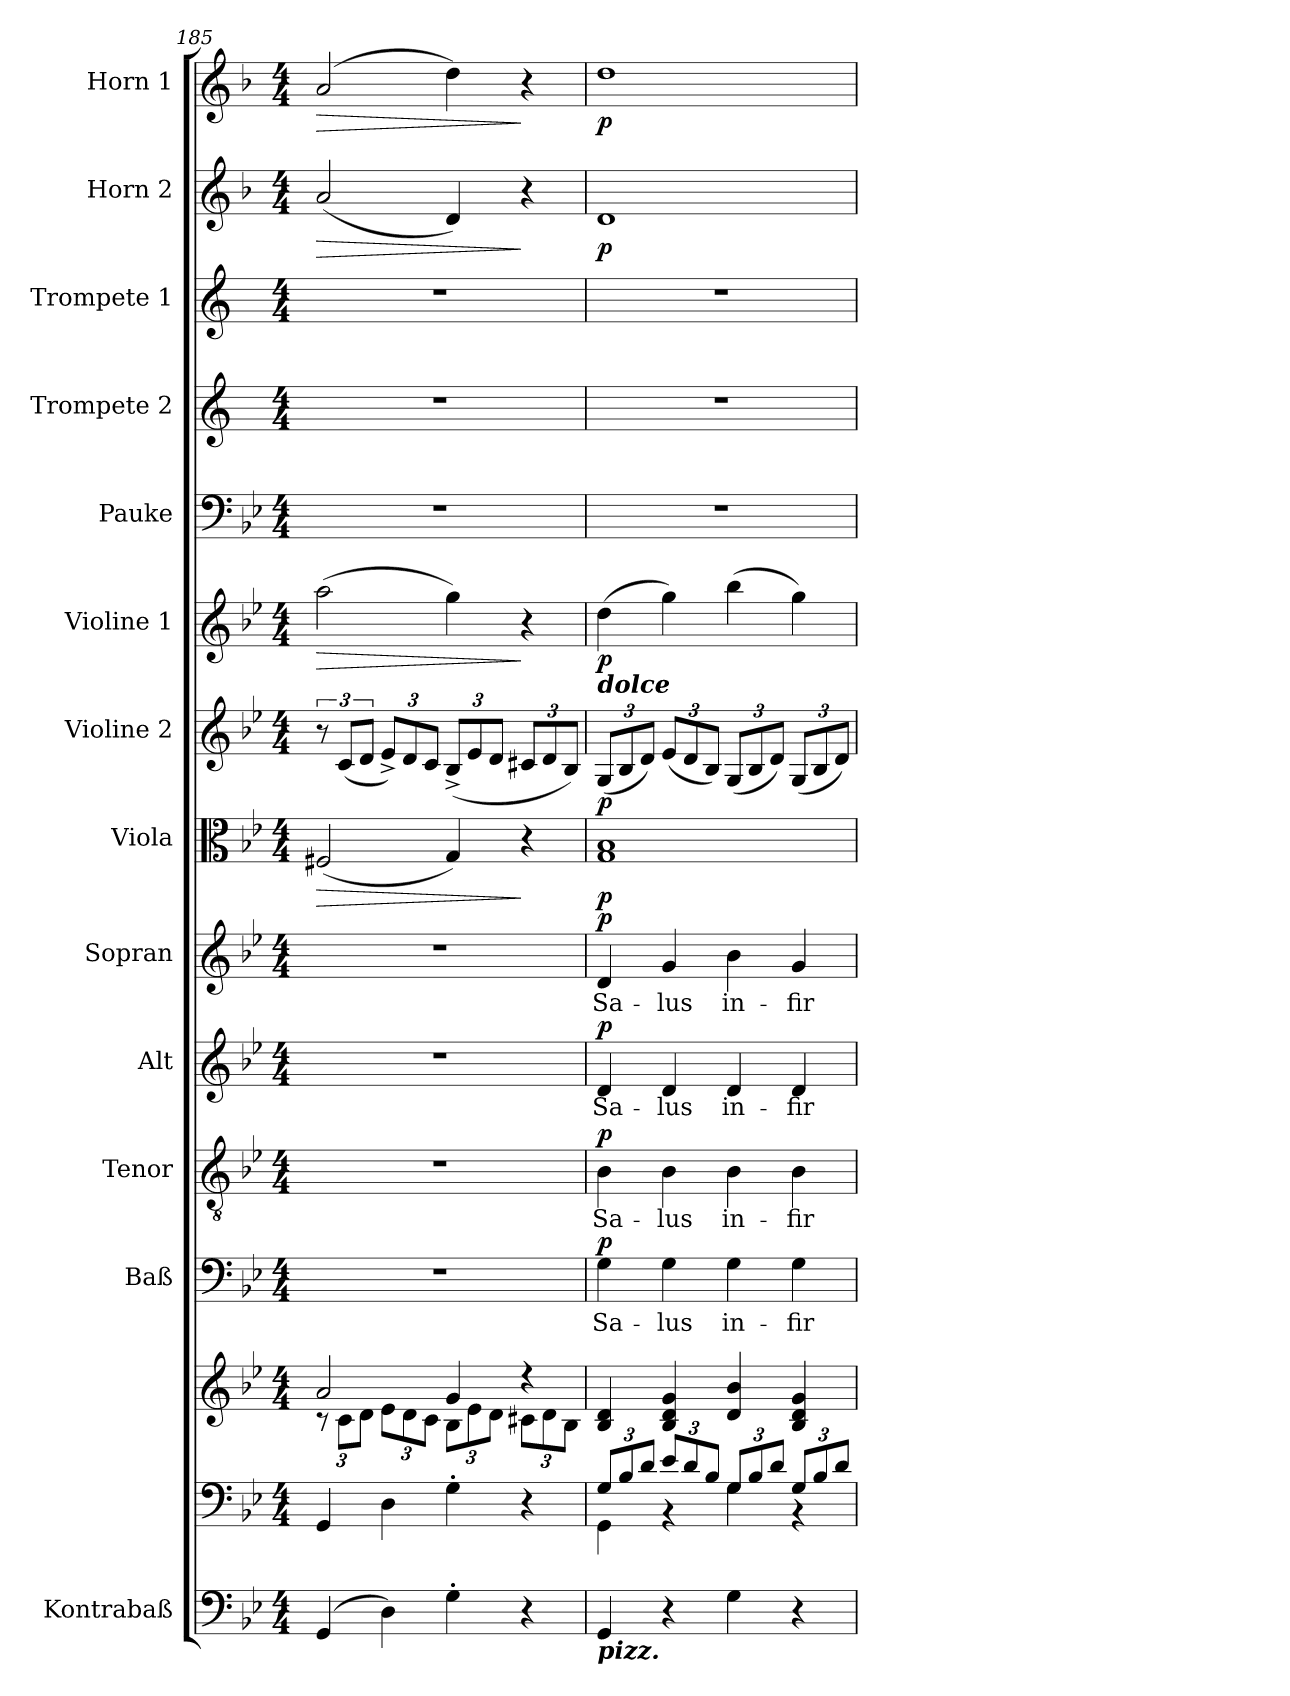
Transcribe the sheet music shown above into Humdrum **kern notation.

**kern	**kern	**kern	**kern	**text	**dynam	**kern	**text	**dynam	**kern	**text	**dynam	**kern	**text	**dynam	**kern	**dynam	**kern	**dynam	**kern	**dynam	**kern	**kern	**kern	**kern	**dynam	**kern	**dynam
*part14	*part13	*part13	*part12	*part12	*part12	*part11	*part11	*part11	*part10	*part10	*part10	*part9	*part9	*part9	*part8	*part8	*part7	*part7	*part6	*part6	*part5	*part4	*part3	*part2	*part2	*part1	*part1
*staff15	*staff14	*staff13	*staff12	*staff12	*staff12	*staff11	*staff11	*staff11	*staff10	*staff10	*staff10	*staff9	*staff9	*staff9	*staff8	*staff8	*staff7	*staff7	*staff6	*staff6	*staff5	*staff4	*staff3	*staff2	*staff2	*staff1	*staff1
*I"Kontrabaß	*	*	*I"Baß	*	*	*I"Tenor	*	*	*I"Alt	*	*	*I"Sopran	*	*	*I"Viola	*	*I"Violine 2	*	*I"Violine 1	*	*I"Pauke	*I"Trompete 2	*I"Trompete 1	*I"Horn 2	*	*I"Horn 1	*
*I'Kb.	*	*	*	*	*	*	*	*	*	*	*	*	*	*	*I'Vla.	*	*I'Vl. 2	*	*I'Vl. 1	*	*	*I'Tr. 2	*I'Tr. 1	*I'Hr. 2	*	*I'Hr. 1	*
*clefF4	*clefF4	*clefG2	*clefF4	*	*	*clefGv2	*	*	*clefG2	*	*	*clefG2	*	*	*clefC3	*	*clefG2	*	*clefG2	*	*clefF4	*clefG2	*clefG2	*clefG2	*	*clefG2	*
*ITrd7c12	*	*	*	*	*	*	*	*	*	*	*	*	*	*	*	*	*	*	*	*	*	*ITrd1c2	*ITrd1c2	*ITrd4c7	*	*ITrd4c7	*
*k[b-e-]	*k[b-e-]	*k[b-e-]	*k[b-e-]	*	*	*k[b-e-]	*	*	*k[b-e-]	*	*	*k[b-e-]	*	*	*k[b-e-]	*	*k[b-e-]	*	*k[b-e-]	*	*k[b-e-]	*k[b-e-]	*k[b-e-]	*k[b-e-]	*	*k[b-e-]	*
*B-:	*B-:	*B-:	*B-:	*	*	*B-:	*	*	*B-:	*	*	*B-:	*	*	*B-:	*	*B-:	*	*B-:	*	*B-:	*B-:	*B-:	*B-:	*	*B-:	*
*M4/4	*M4/4	*M4/4	*M4/4	*	*	*M4/4	*	*	*M4/4	*	*	*M4/4	*	*	*M4/4	*	*M4/4	*	*M4/4	*	*M4/4	*M4/4	*M4/4	*M4/4	*	*M4/4	*
=185	=185	=185	=185	=185	=185	=185	=185	=185	=185	=185	=185	=185	=185	=185	=185	=185	=185	=185	=185	=185	=185	=185	=185	=185	=185	=185	=185
*	*	*^	*	*	*	*	*	*	*	*	*	*	*	*	*	*	*	*	*	*	*	*	*	*	*	*	*
*	*	*	*Xbrackettup	*	*	*	*	*	*	*	*	*	*	*	*	*	*	*	*	*	*	*	*	*	*	*	*	*
!	!	!	!	!	!	!	!	!	!	!	!	!	!	!	!	!	!LO:HP:b	!	!	!	!LO:HP:b	!	!	!	!	!LO:HP:b	!	!LO:HP:b
(4GGG/	4GG/	2a/	12rc	1r	.	.	1r	.	.	1r	.	.	1r	.	.	(<2F#X/	>	12r	.	(>2aa\	>	1r	1r	1r	(<2d/	>	(2d/	>
.	.	.	12c\L	.	.	.	.	.	.	.	.	.	.	.	.	.	.	(<12c/L	.	.	.	.	.	.	.	.	.	.
.	.	.	12d\J	.	.	.	.	.	.	.	.	.	.	.	.	.	.	12d/J	.	.	.	.	.	.	.	.	.	.
*	*	*	*brackettup	*	*	*	*	*	*	*	*	*	*	*	*	*	*	*	*	*	*	*	*	*	*	*	*	*
4DD\)	4D\	.	12e-\L	.	.	.	.	.	.	.	.	.	.	.	.	.	.	12e-^</L)	.	.	.	.	.	.	.	.	.	.
.	.	.	12d\	.	.	.	.	.	.	.	.	.	.	.	.	.	.	12d/	.	.	.	.	.	.	.	.	.	.
.	.	.	12c\J	.	.	.	.	.	.	.	.	.	.	.	.	.	.	12c/J	.	.	.	.	.	.	.	.	.	.
4GG'>\	4G'>\	4g/	12B-\L	.	.	.	.	.	.	.	.	.	.	.	.	4G/)	.	(<12B-^</L	.	4gg\)	.	.	.	.	4G/)	.	4g\)	.
.	.	.	12e-\	.	.	.	.	.	.	.	.	.	.	.	.	.	.	12e-/	.	.	.	.	.	.	.	.	.	.
.	.	.	12d\J	.	.	.	.	.	.	.	.	.	.	.	.	.	.	12d/J	.	.	.	.	.	.	.	.	.	.
4r	4r	4r	12c#X\L	.	.	.	.	.	.	.	.	.	.	.	.	4r	]	12c#X/L	.	4r	]	.	.	.	4r	]	4r	]
.	.	.	12d\	.	.	.	.	.	.	.	.	.	.	.	.	.	.	12d/	.	.	.	.	.	.	.	.	.	.
.	.	.	12B-\J	.	.	.	.	.	.	.	.	.	.	.	.	.	.	12B-/J)	.	.	.	.	.	.	.	.	.	.
!!LO:PB:g=z
=186	=186	=186	=186	=186	=186	=186	=186	=186	=186	=186	=186	=186	=186	=186	=186	=186	=186	=186	=186	=186	=186	=186	=186	=186	=186	=186	=186	=186
*	*^	*	*	*	*	*	*	*	*	*	*	*	*	*	*	*	*	*	*	*	*	*	*	*	*	*	*	*
!	!	!	!	!	!	!	!	!	!	!	!	!	!	!	!	!	!	!	!	!	!LO:TX:b:Bi:t=dolce	!	!	!	!	!	!	!	!
!LO:TX:b:Bi:t=pizz.	!	!	!	!	!	!	!	!	!	!	!	!	!	!	!	!	!	!	!	!	!	!	!	!	!	!	!	!	!
!	!	!	!	!	!	!LO:LY:b	!LO:DY:a	!	!LO:LY:b	!LO:DY:a	!	!LO:LY:b	!LO:DY:a	!	!LO:LY:b	!LO:DY:a	!	!LO:DY:b	!	!LO:DY:b	!	!LO:DY:b	!	!	!	!	!LO:DY:b	!	!LO:DY:b
*	*	*	*v	*v	*	*	*	*	*	*	*	*	*	*	*	*	*	*	*	*	*	*	*	*	*	*	*	*	*
4GGG/	12G/L	4GG\	4B-/ 4d/	4G\	Sa-	p	4B-\	Sa-	p	4d/	Sa-	p	4d/	Sa-	p	1G 1B-	p	(<12G/L	p	(>4dd\	p	1r	1r	1r	1G	p	1g	p
.	12B-/	.	.	.	.	.	.	.	.	.	.	.	.	.	.	.	.	12B-/	.	.	.	.	.	.	.	.	.	.
.	12d/J	.	.	.	.	.	.	.	.	.	.	.	.	.	.	.	.	12d/J)	.	.	.	.	.	.	.	.	.	.
!	!	!	!	!	!LO:LY:b	!	!	!LO:LY:b	!	!	!LO:LY:b	!	!	!LO:LY:b	!	!	!	!	!	!	!	!	!	!	!	!	!	!
4r	12e-/L	4rBB	4B-/ 4d/ 4g/	4G\	-lus	.	4B-\	-lus	.	4d/	-lus	.	4g/	-lus	.	.	.	(<12e-/L	.	4gg\)	.	.	.	.	.	.	.	.
.	12d/	.	.	.	.	.	.	.	.	.	.	.	.	.	.	.	.	12d/	.	.	.	.	.	.	.	.	.	.
.	12B-/J	.	.	.	.	.	.	.	.	.	.	.	.	.	.	.	.	12B-/J)	.	.	.	.	.	.	.	.	.	.
!	!	!	!	!	!LO:LY:b	!	!	!LO:LY:b	!	!	!LO:LY:b	!	!	!LO:LY:b	!	!	!	!	!	!	!	!	!	!	!	!	!	!
4GG\	12G/L	4G\	4d/ 4b-/	4G\	in-	.	4B-\	in-	.	4d/	in-	.	4b-\	in-	.	.	.	(<12G/L	.	(>4bb-\	.	.	.	.	.	.	.	.
.	12B-/	.	.	.	.	.	.	.	.	.	.	.	.	.	.	.	.	12B-/	.	.	.	.	.	.	.	.	.	.
.	12d/J	.	.	.	.	.	.	.	.	.	.	.	.	.	.	.	.	12d/J)	.	.	.	.	.	.	.	.	.	.
!	!	!	!	!	!LO:LY:b	!	!	!LO:LY:b	!	!	!LO:LY:b	!	!	!LO:LY:b	!	!	!	!	!	!	!	!	!	!	!	!	!	!
4r	12G/L	4rBB	4B-/ 4d/ 4g/	4G\	-fir-	.	4B-\	-fir-	.	4d/	-fir-	.	4g/	-fir-	.	.	.	(<12G/L	.	4gg\)	.	.	.	.	.	.	.	.
.	12B-/	.	.	.	.	.	.	.	.	.	.	.	.	.	.	.	.	12B-/	.	.	.	.	.	.	.	.	.	.
.	12d/J	.	.	.	.	.	.	.	.	.	.	.	.	.	.	.	.	12d/J)	.	.	.	.	.	.	.	.	.	.
*	*v	*v	*	*	*	*	*	*	*	*	*	*	*	*	*	*	*	*	*	*	*	*	*	*	*	*	*	*
=	=	=	=	=	=	=	=	=	=	=	=	=	=	=	=	=	=	=	=	=	=	=	=	=	=	=	=
*-	*-	*-	*-	*-	*-	*-	*-	*-	*-	*-	*-	*-	*-	*-	*-	*-	*-	*-	*-	*-	*-	*-	*-	*-	*-	*-	*-
